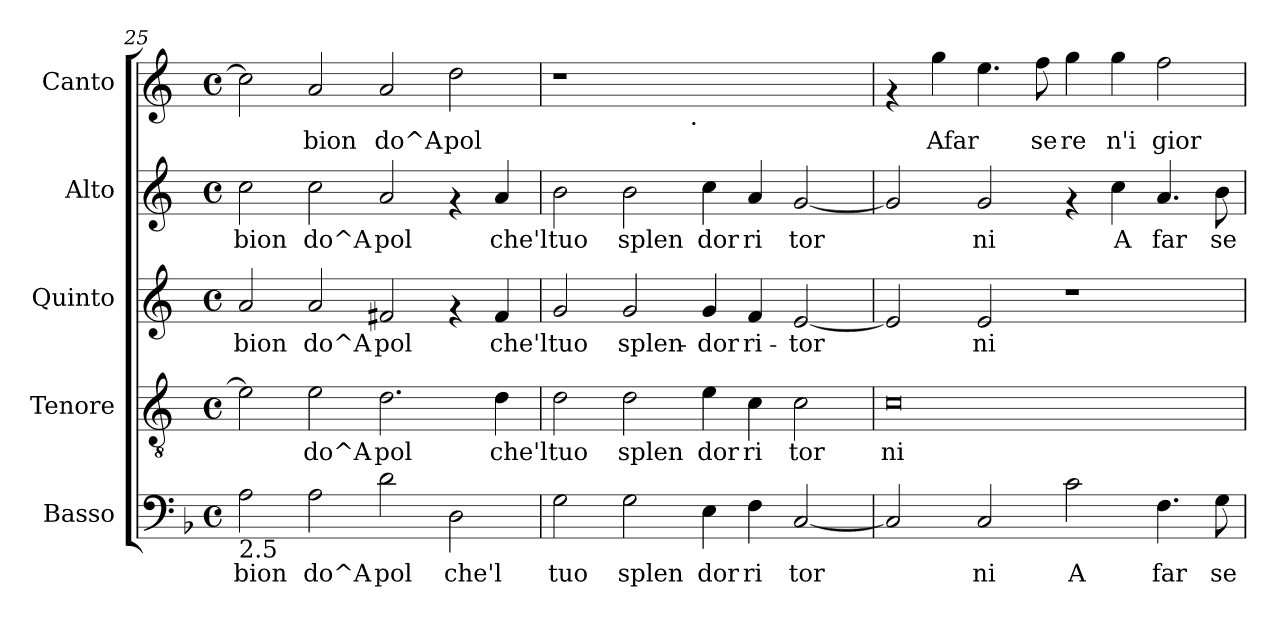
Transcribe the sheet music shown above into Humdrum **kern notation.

**kern	**text	**kern	**text	**kern	**text	**kern	**text	**kern	**text
*part5	*part5	*part4	*part4	*part3	*part3	*part2	*part2	*part1	*part1
*staff5	*staff5	*staff4	*staff4	*staff3	*staff3	*staff2	*staff2	*staff1	*staff1
*I"Basso	*	*I"Tenore	*	*I"Quinto	*	*I"Alto	*	*I"Canto	*
*clefF4	*	*clefGv2	*	*clefG2	*	*clefG2	*	*clefG2	*
*	*	*ITrd-3c-5	*	*ITrd-3c-5	*	*ITrd-3c-5	*	*ITrd-3c-5	*
*k[b-]	*	*k[b-]	*	*k[b-]	*	*k[b-]	*	*k[b-]	*
*F:	*	*F:	*	*F:	*	*F:	*	*F:	*
*M4/4	*	*M4/4	*	*M4/4	*	*M4/4	*	*M4/4	*
*met(c)	*	*met(c)	*	*met(c)	*	*met(c)	*	*met(c)	*
=25	=25	=25	=25	=25	=25	=25	=25	=25	=25
!LO:TX:b:t=2.5	!	!	!	!	!	!	!	!	!
!	!LO:LY:b:cj	!	!LO:LY:b:cj	!	!LO:LY:b:cj	!	!LO:LY:b:cj	!	!LO:LY:b:cj
2A\	bion	2a\]	--	2dd/	bion	2ff\	bion	2ff\]	.
!	!LO:LY:b:cj	!	!LO:LY:b:cj	!	!LO:LY:b:cj	!	!LO:LY:b:cj	!	!LO:LY:b:cj
2A\	do^A	2a\	-do^A-	2dd/	do^A	2ff\	do^A	2dd/	bion
!	!LO:LY:b:cj	!	!LO:LY:b:cj	!	!LO:LY:b:cj	!	!LO:LY:b:cj	!	!LO:LY:b:cj
2d\	pol	2.g\	-pol	2bn/	pol	2dd/	pol	2dd/	do^A
!	!LO:LY:b:cj	!	!	!	!	!	!	!	!LO:LY:b:cj
2D\	che'l	.	.	4rf	.	4rf	.	2gg\	pol
!	!	!	!LO:LY:b:cj	!	!LO:LY:b:cj	!	!LO:LY:b:cj	!	!
.	.	4g\	che'l	4b/	che'l	4dd/	che'l	.	.
!!LO:PB:g=z
=26	=26	=26	=26	=26	=26	=26	=26	=26	=26
!	!LO:LY:b:cj	!	!LO:LY:b:cj	!	!LO:LY:b:cj	!	!LO:LY:b:cj	!	!
*	*	*	*	*	*	*	*	*^	*
2G\	tuo	2g\	tuo	2cc/	tuo	2ee\	tuo	1r	2ryy	.
!	!LO:LY:b:cj	!	!LO:LY:b:cj	!	!LO:LY:b:cj	!	!LO:LY:b:cj	!	!	!
2G\	splen	2g\	splen	2cc/	splen-	2ee\	splen	.	4...ryy	.
!	!	!	!	!	!	!	!	!	!LO:TX:b:t=.	!
.	.	.	.	.	.	.	.	.	1ryy	.
!	!LO:LY:b:cj	!	!LO:LY:b:cj	!	!LO:LY:b:cj	!	!LO:LY:b:cj	!	!	!
4E\	dor	4a\	dor	4cc/	-dor	4ff\	dor	1ryy	.	.
!	!LO:LY:b:cj	!	!LO:LY:b:cj	!	!LO:LY:b:cj	!	!LO:LY:b:cj	!	!	!
4F\	ri	4f\	ri	4b-/	ri-	4dd/	ri	.	.	.
!	!LO:LY:b:cj	!	!LO:LY:b:cj	!	!LO:LY:b:cj	!	!LO:LY:b:cj	!	!	!
[<2C/	tor	2f\	tor	[<2a/	-tor-	[<2cc/	tor	.	.	.
.	.	.	.	.	.	.	.	.	32ryy	.
=27	=27	=27	=27	=27	=27	=27	=27	=27	=27	=27
!	!LO:LY:b:cj	!	!LO:LY:b:cj	!	!LO:LY:b:cj	!	!LO:LY:b:cj	!	!	!
*	*	*	*	*	*	*	*	*v	*v	*
2C/]	.	0f	ni	2a/]	--	2cc/]	.	4rf	.
!	!	!	!	!	!	!	!	!	!LO:LY:b:cj
.	.	.	.	.	.	.	.	4ccc\	Afar
!	!LO:LY:b:cj	!	!	!	!LO:LY:b:cj	!	!LO:LY:b:cj	!	!LO:LY:b:cj
2C/	ni	.	.	2a/	-ni	2cc/	ni	4.aa\	.
!	!	!	!	!	!	!	!	!	!LO:LY:b:cj
.	.	.	.	.	.	.	.	8bb-\	se
!	!LO:LY:b:cj	!	!	!	!	!	!	!	!LO:LY:b:cj
2c\	A	.	.	1r	.	4rf	.	4ccc\	re
!	!	!	!	!	!	!	!LO:LY:b:cj	!	!LO:LY:b:cj
.	.	.	.	.	.	4ff\	A	4ccc\	n'i
!	!LO:LY:b:cj	!	!	!	!	!	!LO:LY:b:cj	!	!LO:LY:b:cj
4.F\	far	.	.	.	.	4.dd/	far	2bb-\	gior
!	!LO:LY:b:cj	!	!	!	!	!	!LO:LY:b:cj	!	!
8G\	se	.	.	.	.	8ee\	se	.	.
=	=	=	=	=	=	=	=	=	=
*-	*-	*-	*-	*-	*-	*-	*-	*-	*-
